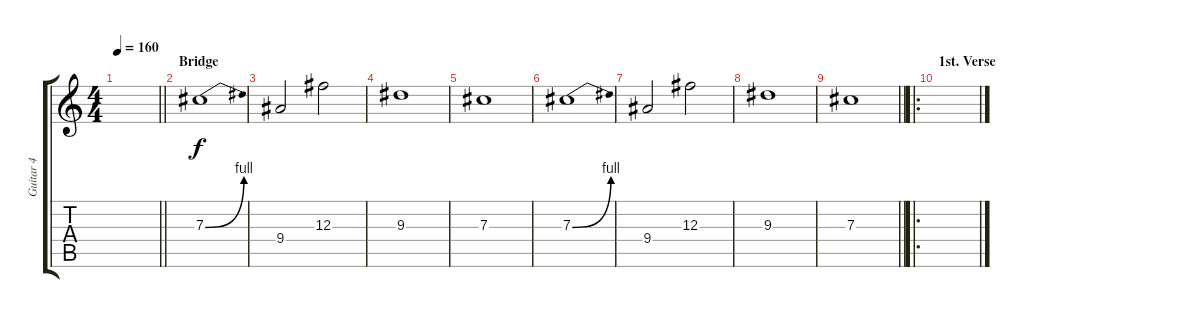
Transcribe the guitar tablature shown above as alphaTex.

\track ("Guitar 4" "Guitar 4") {instrument overdrivenguitar}
\staff {score tabs}
\tuning (Eb4 Bb3 Gb3 Db3 Ab2 Eb2) {hide}
\ts (4 4)
\tempo 160
\clef g2
\barLineRight lightlight
\ks c
|
\section ("" "Bridge")
7.3{be (bend 0 0 60 4)}.1 |
9.4.2 12.3.2 |
9.3.1 |
7.3.1 |
7.3{be (bend 0 0 60 4)}.1 |
9.4.2 12.3.2 |
9.3.1 |
\barLineRight lightlight
7.3.1 |
\ro
\section ("" "1st. Verse")
